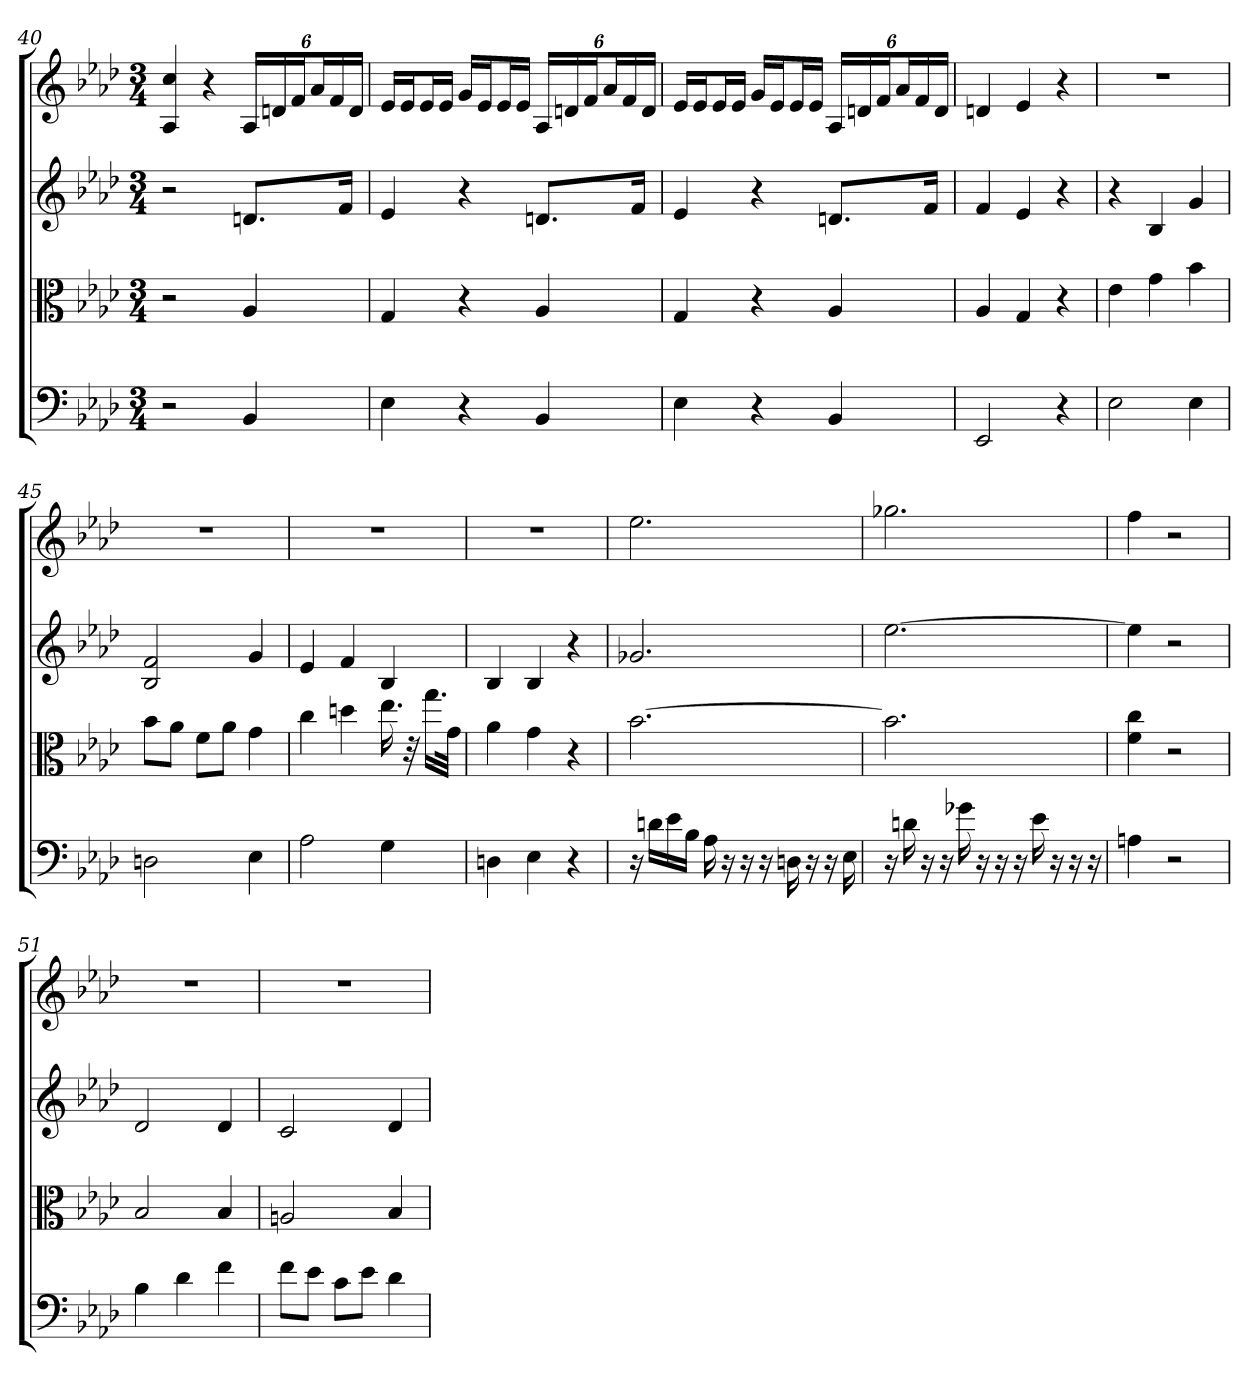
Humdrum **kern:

**kern	**kern	**kern	**kern
*part4	*part3	*part2	*part1
*staff4	*staff3	*staff2	*staff1
*clefF4	*clefC3	*clefG2	*clefG2
*k[b-e-a-d-]	*k[b-e-a-d-]	*k[b-e-a-d-]	*k[b-e-a-d-]
*A-:	*A-:	*A-:	*A-:
*M3/4	*M3/4	*M3/4	*M3/4
=40	=40	=40	=40
2r	2r	2r	4A- 4cc
.	.	.	4r
4BB-	4A-	8.dn/L	24A-/LL
.	.	.	24dn/
.	.	.	24f/J
.	.	.	24a-/L
.	.	.	24f/
.	.	16f/Jk	.
.	.	.	24d/JJ
=41	=41	=41	=41
4E-	4G	4e-	16e-/LL
.	.	.	16e-/J
.	.	.	16e-/L
.	.	.	16e-/JJ
4r	4r	4r	16g/LL
.	.	.	16e-/J
.	.	.	16e-/L
.	.	.	16e-/JJ
4BB-	4A-	8.dn/L	24A-/LL
.	.	.	24dn/
.	.	.	24f/J
.	.	.	24a-/L
.	.	.	24f/
.	.	16f/Jk	.
.	.	.	24d/JJ
=42	=42	=42	=42
4E-	4G	4e-	16e-/LL
.	.	.	16e-/J
.	.	.	16e-/L
.	.	.	16e-/JJ
4r	4r	4r	16g/LL
.	.	.	16e-/J
.	.	.	16e-/L
.	.	.	16e-/JJ
4BB-	4A-	8.dn/L	24A-/LL
.	.	.	24dn/
.	.	.	24f/J
.	.	.	24a-/L
.	.	.	24f/
.	.	16f/Jk	.
.	.	.	24d/JJ
=43	=43	=43	=43
2EE-	4A-	4f	4dn
.	4G	4e-	4e-
4r	4r	4r	4r
=44	=44	=44	=44
2E-	4e-	4r	2.r
.	4g	4B-	.
4E-	4b-	4g	.
=45	=45	=45	=45
2Dn	8b-\L	2B- 2f	2.r
.	8a-\J	.	.
.	8f\L	.	.
.	8a-\J	.	.
4E-	4g	4g	.
=46	=46	=46	=46
2A-	4cc	4e-	2.r
.	4ddn	4f	.
4G	16.ee-	4B-	.
.	32r	.	.
.	16.gg\LL	.	.
.	32g\JJk	.	.
=47	=47	=47	=47
4Dn	4a-	4B-	2.r
4E-	4g	4B-	.
4r	4r	4r	.
=48	=48	=48	=48
16r	[2.b-	2.g-X	2.ee-
16dn\LL	.	.	.
16e-\	.	.	.
16B-\JJ	.	.	.
16A-	.	.	.
16r	.	.	.
16r	.	.	.
16r	.	.	.
16Dn	.	.	.
16r	.	.	.
16r	.	.	.
16E-	.	.	.
=49	=49	=49	=49
16r	2.b-]	[2.ee-	2.gg-X
16dn	.	.	.
16r	.	.	.
16r	.	.	.
16g-X	.	.	.
16r	.	.	.
16r	.	.	.
16r	.	.	.
16e-	.	.	.
16r	.	.	.
16r	.	.	.
16r	.	.	.
=50	=50	=50	=50
4An	4f 4cc	4ee-]	4ff
2r	2r	2r	2r
=51	=51	=51	=51
4B-	2B-	2d-	2.r
4d-	.	.	.
4f	4B-	4d-	.
=52	=52	=52	=52
8f\L	2An	2c	2.r
8e-\J	.	.	.
8c\L	.	.	.
8e-\J	.	.	.
4d-	4B-	4d-	.
=	=	=	=
*-	*-	*-	*-
